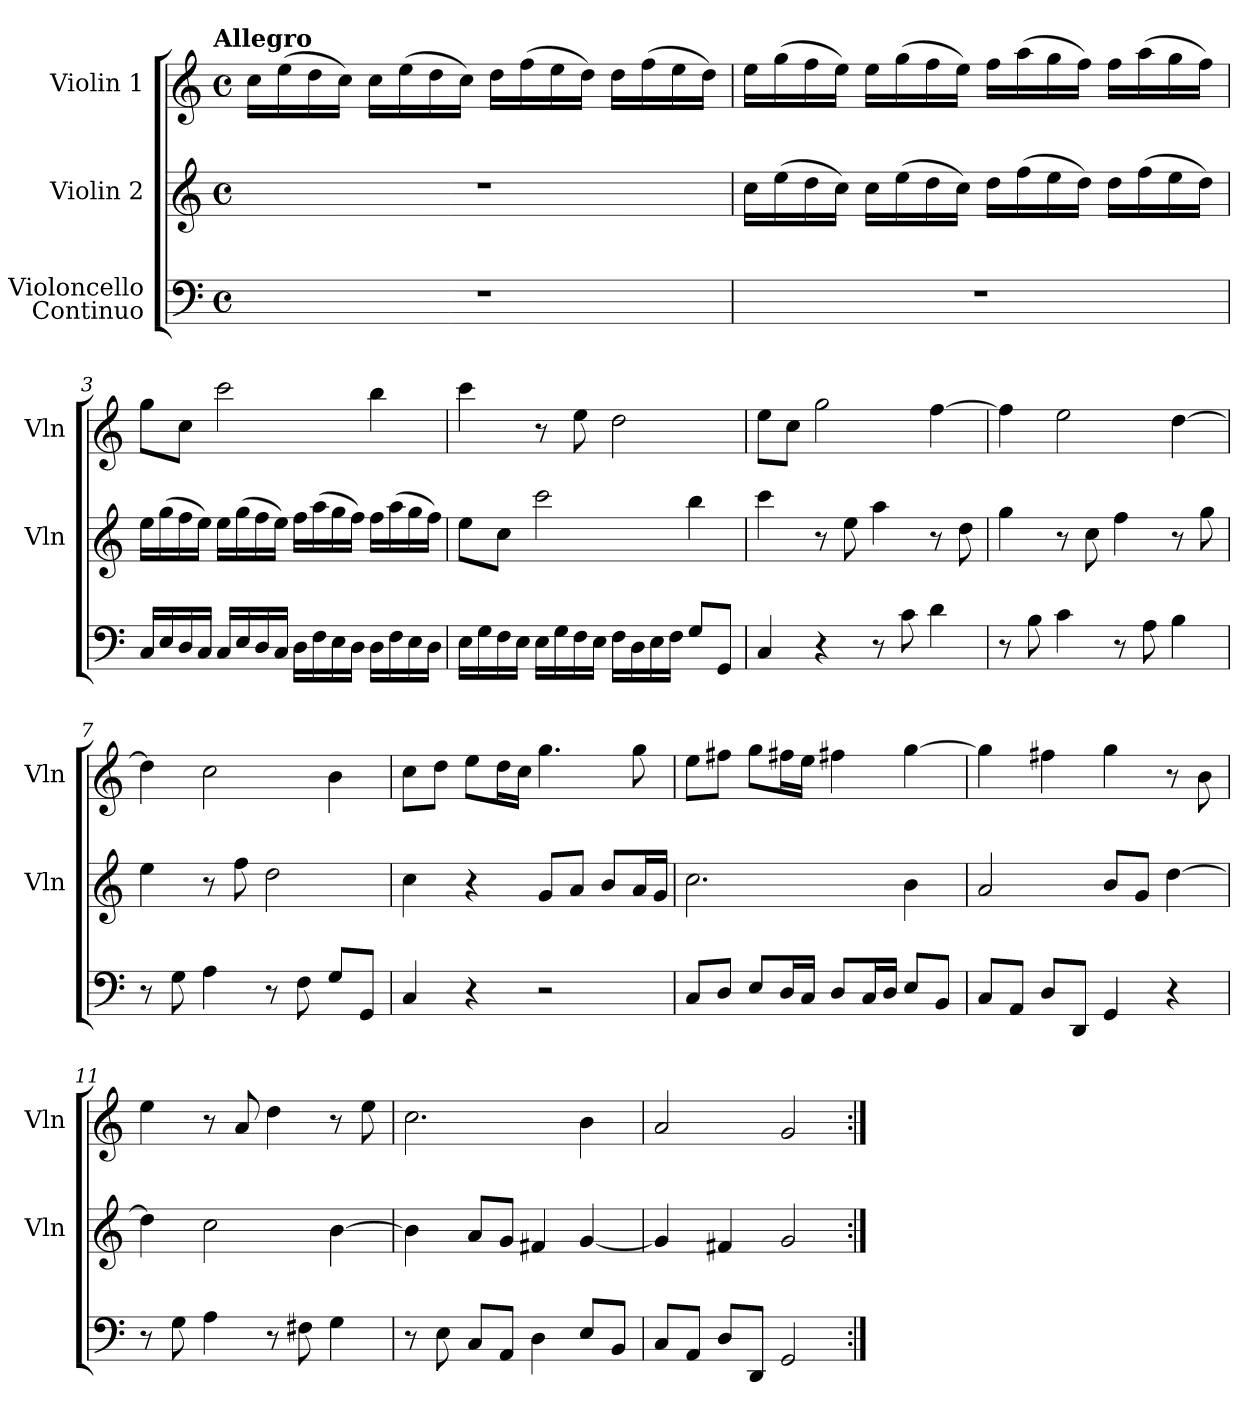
**kern	**kern	**kern
*part3	*part2	*part1
*staff3	*staff2	*staff1
*I"Violoncello\nContinuo	*I"Violin 2	*I"Violin 1
*	*I'Vln	*I'Vln
*clefF4	*clefG2	*clefG2
*k[]	*k[]	*k[]
*C:	*C:	*C:
!!LO:TX:omd:t=Allegro
*M4/4	*M4/4	*M4/4
*met(c)	*met(c)	*met(c)
*MM132	*MM132	*MM132
=	=	=
1r	1r	16cc\LL
.	.	(16ee\
.	.	16dd\
.	.	16cc\JJ)
.	.	16cc\LL
.	.	(16ee\
.	.	16dd\
.	.	16cc\JJ)
.	.	16dd\LL
.	.	(16ff\
.	.	16ee\
.	.	16dd\JJ)
.	.	16dd\LL
.	.	(16ff\
.	.	16ee\
.	.	16dd\JJ)
=2	=2	=2
1r	16cc\LL	16ee\LL
.	(16ee\	(16gg\
.	16dd\	16ff\
.	16cc\JJ)	16ee\JJ)
.	16cc\LL	16ee\LL
.	(16ee\	(16gg\
.	16dd\	16ff\
.	16cc\JJ)	16ee\JJ)
.	16dd\LL	16ff\LL
.	(16ff\	(16aa\
.	16ee\	16gg\
.	16dd\JJ)	16ff\JJ)
.	16dd\LL	16ff\LL
.	(16ff\	(16aa\
.	16ee\	16gg\
.	16dd\JJ)	16ff\JJ)
=3	=3	=3
16C/LL	16ee\LL	8gg\L
16E/	(16gg\	.
16D/	16ff\	8cc\J
16C/JJ	16ee\JJ)	.
16C/LL	16ee\LL	2ccc\
16E/	(16gg\	.
16D/	16ff\	.
16C/JJ	16ee\JJ)	.
16D\LL	16ff\LL	.
16F\	(16aa\	.
16E\	16gg\	.
16D\JJ	16ff\JJ)	.
16D\LL	16ff\LL	4bb\
16F\	(16aa\	.
16E\	16gg\	.
16D\JJ	16ff\JJ)	.
=4	=4	=4
16E\LL	8ee\L	4ccc\
16G\	.	.
16F\	8cc\J	.
16E\JJ	.	.
16E\LL	2ccc\	8r
16G\	.	.
16F\	.	8ee\
16E\JJ	.	.
16F\LL	.	2dd\
16D\	.	.
16E\	.	.
16F\JJ	.	.
8G/L	4bb\	.
8GG/J	.	.
=5	=5	=5
4C/	4ccc\	8ee\L
.	.	8cc\J
4r	8r	2gg\
.	8ee\	.
8r	4aa\	.
8c\	.	.
4d\	8r	[4ff\
.	8dd\	.
=6	=6	=6
8r	4gg\	4ff\]
8B\	.	.
4c\	8r	2ee\
.	8cc\	.
8r	4ff\	.
8A\	.	.
4B\	8r	[4dd\
.	8gg\	.
=7	=7	=7
8r	4ee\	4dd\]
8G\	.	.
4A\	8r	2cc\
.	8ff\	.
8r	2dd\	.
8F\	.	.
8G/L	.	4b\
8GG/J	.	.
=8	=8	=8
4C/	4cc\	8cc\L
.	.	8dd\J
4r	4r	8ee\L
.	.	16dd\L
.	.	16cc\JJ
2r	8g/L	4.gg\
.	8a/J	.
.	8b/L	.
.	16a/L	8gg\
.	16g/JJ	.
=9	=9	=9
8C/L	2.cc\	8ee\L
8D/J	.	8ff#X\J
8E/L	.	8gg\L
16D/L	.	16ff#X\L
16C/JJ	.	16ee\JJ
8D/L	.	4ff#X\
16C/L	.	.
16D/JJ	.	.
8E/L	4b\	[4gg\
8BB/J	.	.
=10	=10	=10
8C/L	2a/	4gg\]
8AA/J	.	.
8D/L	.	4ff#X\
8DD/J	.	.
4GG/	8b/L	4gg\
.	8g/J	.
4r	[4dd\	8r
.	.	8b\
=11	=11	=11
8r	4dd\]	4ee\
8G\	.	.
4A\	2cc\	8r
.	.	8a/
8r	.	4dd\
8F#X\	.	.
4G\	[4b\	8r
.	.	8ee\
=12	=12	=12
8r	4b\]	2.cc\
8E\	.	.
8C/L	8a/L	.
8AA/J	8g/J	.
4D\	4f#X/	.
8E/L	[4g/	4b\
8BB/J	.	.
=13	=13	=13
8C/L	4g/]	2a/
8AA/J	.	.
8D/L	4f#X/	.
8DD/J	.	.
2GG/	2g/	2g/
=:|!	=:|!	=:|!
*-	*-	*-
